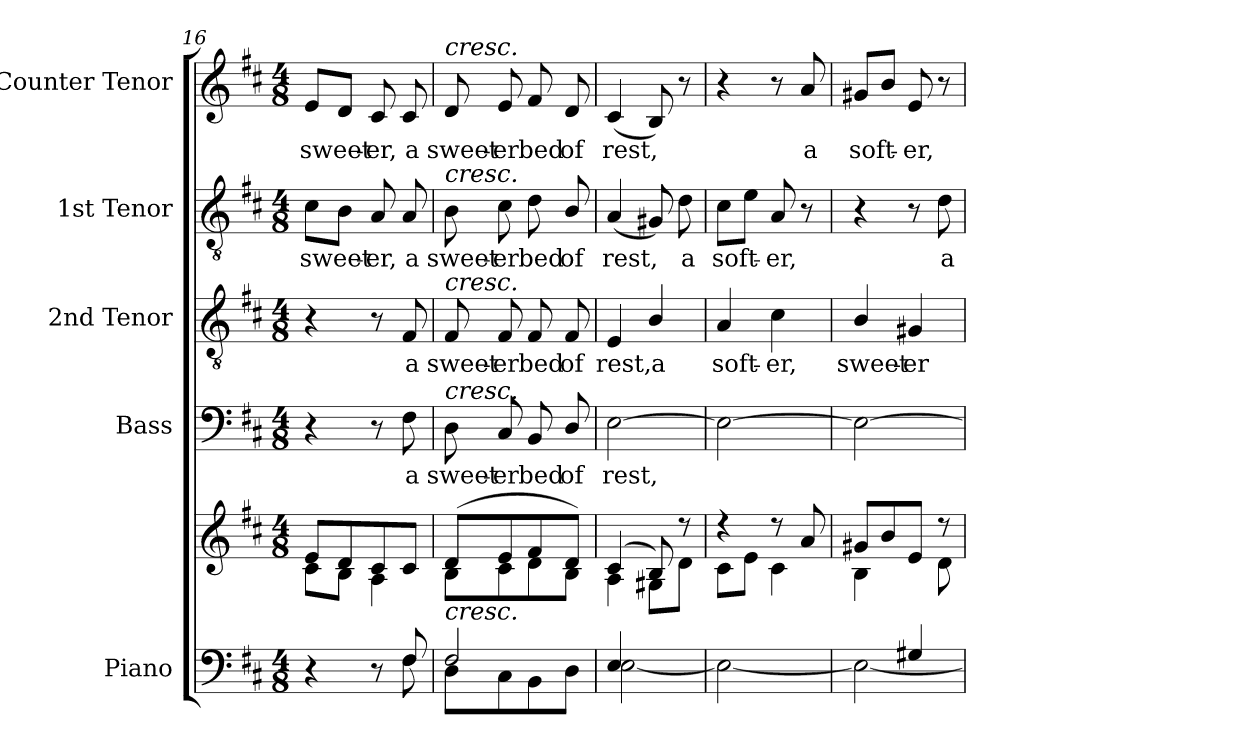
**kern	**kern	**kern	**text	**kern	**text	**kern	**text	**kern	**text
*part5	*part5	*part4	*part4	*part3	*part3	*part2	*part2	*part1	*part1
*staff6	*staff5	*staff4	*staff4	*staff3	*staff3	*staff2	*staff2	*staff1	*staff1
*I"Piano	*	*I"Bass	*	*I"2nd Tenor	*	*I"1st Tenor	*	*I"Counter Tenor	*
*I'Pno.	*	*I'B.	*	*I'T2.	*	*I'T1.	*	*	*
*clefF4	*clefG2	*clefF4	*	*clefGv2	*	*clefGv2	*	*clefG2	*
*	*	*	*	*ITrd7c12	*	*ITrd7c12	*	*	*
*k[f#c#]	*k[f#c#]	*k[f#c#]	*	*k[f#c#]	*	*k[f#c#]	*	*k[f#c#]	*
*D:	*D:	*D:	*	*D:	*	*D:	*	*D:	*
*M4/8	*M4/8	*M4/8	*	*M4/8	*	*M4/8	*	*M4/8	*
=16	=16	=16	=16	=16	=16	=16	=16	=16	=16
*^	*^	*	*	*	*	*	*	*	*
!	!	!	!	!	!	!	!	!	!LO:LY:b:color=#000000	!	!
!	!	!	!	!	!	!	!	!	!	!	!LO:LY:b:color=#000000
4r	4ryy	8ei/L	8c#i\L	4r	.	4r	.	8C#i\L	sweet-	8ei/L	sweet-
.	.	8di/	8Bi\J	.	.	.	.	8BBi\J	.	8di/J	.
!	!	!	!	!	!	!	!	!	!LO:LY:b:color=#000000	!	!
!	!	!	!	!	!	!	!	!	!	!	!LO:LY:b:color=#000000
8r	8ryy	8c#i/	4Ai\	8r	.	8r	.	8AAi/	-er,	8c#i/	-er,
!	!	!	!	!	!LO:LY:b:color=#000000	!	!	!	!	!	!
!	!	!	!	!	!	!	!LO:LY:b:color=#000000	!	!	!	!
!	!	!	!	!	!	!	!	!	!LO:LY:b:color=#000000	!	!
!	!	!	!	!	!	!	!	!	!	!	!LO:LY:b:color=#000000
8F#i/	8F#i\	8c#i/J	.	8F#i\	a	8FF#i/	a	8AAi/	a	8c#i/	a
=17	=17	=17	=17	=17	=17	=17	=17	=17	=17	=17	=17
!	!	!	!	!	!LO:LY:b:color=#000000	!	!	!	!	!	!
!	!	!	!	!	!	!	!LO:LY:b:color=#000000	!	!	!	!
!	!	!	!	!	!	!	!	!	!LO:LY:b:color=#000000	!	!
!	!	!	!	!	!	!	!	!	!	!LO:TX:a:i:t=cresc.	!
!	!	!	!	!	!	!	!	!LO:TX:a:i:t=cresc.	!	!	!
!	!	!	!	!	!	!LO:TX:a:i:t=cresc.	!	!	!	!	!
!	!	!	!	!LO:TX:a:i:t=cresc.	!	!	!	!	!	!	!
!LO:TX:a:i:t=cresc.	!	!	!	!	!	!	!	!	!	!	!
!	!	!	!	!	!	!	!	!	!	!	!LO:LY:b:color=#000000
2F#i/	8Di\L	(8di/L	8Bi\L	8Di\	sweet-	8FF#i/	sweet-	8BBi\	sweet-	8di/	sweet-
!	!	!	!	!	!LO:LY:b:color=#000000	!	!	!	!	!	!
!	!	!	!	!	!	!	!LO:LY:b:color=#000000	!	!	!	!
!	!	!	!	!	!	!	!	!	!LO:LY:b:color=#000000	!	!
!	!	!	!	!	!	!	!	!	!	!	!LO:LY:b:color=#000000
.	8C#i\	8ei/	8c#i\	8C#i/	-er	8FF#i/	-er	8C#i\	-er	8ei/	-er
!	!	!	!	!	!LO:LY:b:color=#000000	!	!	!	!	!	!
!	!	!	!	!	!	!	!LO:LY:b:color=#000000	!	!	!	!
!	!	!	!	!	!	!	!	!	!LO:LY:b:color=#000000	!	!
!	!	!	!	!	!	!	!	!	!	!	!LO:LY:b:color=#000000
.	8BBi\	8f#i/	8di\	8BBi/	bed	8FF#i/	bed	8Di\	bed	8f#i/	bed
!	!	!	!	!	!LO:LY:b:color=#000000	!	!	!	!	!	!
!	!	!	!	!	!	!	!LO:LY:b:color=#000000	!	!	!	!
!	!	!	!	!	!	!	!	!	!LO:LY:b:color=#000000	!	!
!	!	!	!	!	!	!	!	!	!	!	!LO:LY:b:color=#000000
.	8Di\J	8di/J)	8Bi\J	8Di/	of	8FF#i/	of	8BBi/	of	8di/	of
=18	=18	=18	=18	=18	=18	=18	=18	=18	=18	=18	=18
!	!	!	!	!	!LO:LY:b:color=#000000	!	!	!	!	!	!
!	!	!	!	!	!	!	!LO:LY:b:color=#000000	!	!	!	!
!	!	!	!	!	!	!	!	!	!LO:LY:b:color=#000000	!	!
!	!	!	!	!	!	!	!	!	!	!	!LO:LY:b:color=#000000
4Ei/	[2Ei\	(4c#i/	4Ai\	[2Ei\	rest,	4EEi/	rest,	(4AAi/	rest,	(4c#i/	rest,
!	!	!	!	!	!	!	!LO:LY:b:color=#000000	!	!	!	!
4ryy	.	8Bi/)	8G#Xi\L	.	.	4BBi/	a	8GG#Xi/)	.	8Bi/)	.
!	!	!	!	!	!	!	!	!	!LO:LY:b:color=#000000	!	!
.	.	8r	8di\J	.	.	.	.	8Di\	a	8r	.
!!LO:PB:g=z
=19	=19	=19	=19	=19	=19	=19	=19	=19	=19	=19	=19
!	!	!	!	!	!	!	!LO:LY:b:color=#000000	!	!	!	!
!	!	!	!	!	!	!	!	!	!LO:LY:b:color=#000000	!	!
2ryy	2Ei\_	4r	8c#i\L	2Ei\_	.	4AAi/	soft-	8C#i\L	soft-	4r	.
.	.	.	8ei\J	.	.	.	.	8Ei\J	.	.	.
!	!	!	!	!	!	!	!LO:LY:b:color=#000000	!	!	!	!
!	!	!	!	!	!	!	!	!	!LO:LY:b:color=#000000	!	!
.	.	8r	4c#i\)	.	.	4C#i\	-er,	8AAi/	-er,	8r	.
!	!	!	!	!	!	!	!	!	!	!	!LO:LY:b:color=#000000
.	.	(8ai/	.	.	.	.	.	8r	.	8ai/	a
=20	=20	=20	=20	=20	=20	=20	=20	=20	=20	=20	=20
*	*	*	*^	*	*	*	*	*	*	*	*
!	!	!	!	!	!	!	!	!LO:LY:b:color=#000000	!	!	!	!
!	!	!	!	!	!	!	!	!	!	!	!	!LO:LY:b:color=#000000
4ryy	2Ei\_	8g#Xi/L	4ryy	4Bi\	2Ei\_	.	4BBi/	sweet-	4r	.	8g#Xi/L	soft-
.	.	8bi/	.	.	.	.	.	.	.	.	8bi/J	.
!	!	!	!	!	!	!	!	!LO:LY:b:color=#000000	!	!	!	!
!	!	!	!	!	!	!	!	!	!	!	!	!LO:LY:b:color=#000000
4G#Xi/	.	(8ei/J	8ryy	4ryy	.	.	4GG#Xi/	-er	8r	.	8ei/	-er,
!	!	!	!	!	!	!	!	!	!	!LO:LY:b:color=#000000	!	!
.	.	8r	8di\	.	.	.	.	.	8Di\	a	8r	.
*v	*v	*	*	*	*	*	*	*	*	*	*	*
*	*v	*v	*v	*	*	*	*	*	*	*	*
=	=	=	=	=	=	=	=	=	=
*-	*-	*-	*-	*-	*-	*-	*-	*-	*-
